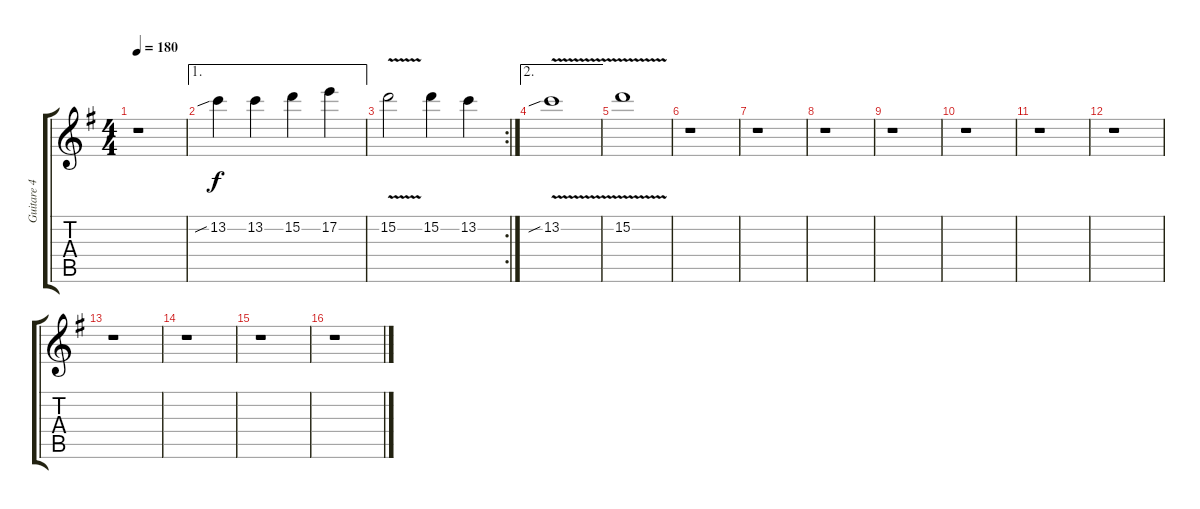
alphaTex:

\track ("Guitare 4" "Guitare 4") {instrument distortionguitar}
\staff {score tabs}
\tuning (E4 B3 G3 D3 A2 E2) {hide}
\ts (4 4)
\tempo 180
\clef g2
\ks g
r.1{dy f} |
\ae 1
13.2{sib}.4 13.2.4 15.2.4 17.2.4 |
\rc 2
15.2{v}.2 15.2.4 13.2.4 |
\ae 2
13.2{v sib}.1 |
15.2{v}.1 |
r.1 |
r.1 |
r.1 |
r.1 |
r.1 |
r.1 |
r.1 |
r.1 |
r.1 |
r.1 |
r.1
